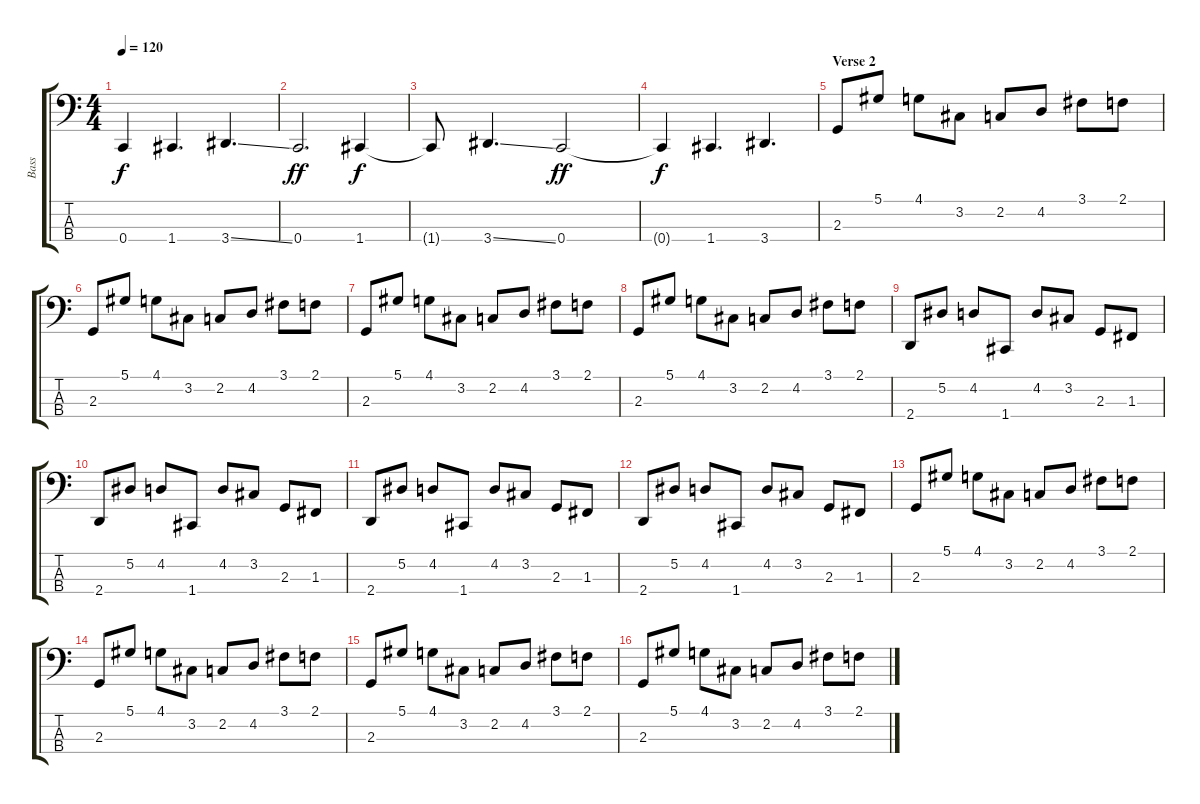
\track ("Bass" "Bass") {instrument electricbassfinger}
\staff {score tabs}
\tuning (Eb2 Bb1 F1 C1) {hide}
\ts (4 4)
\tempo 120
\clef f4
\ks c
0.4{t}.4{dy f} 1.4.4{d} 3.4{ss}.4{d} |
0.4.2{d dy ff} 1.4.4{dy f} |
1.4{t}.8 3.4{ss}.4{d} 0.4.2{dy ff} |
0.4{t}.4{dy f} 1.4.4{d} 3.4.4{d} |
\section ("" "Verse 2")
2.3.8 5.1.8 4.1.8 3.2.8 2.2.8 4.2.8 3.1.8 2.1.8 |
2.3.8 5.1.8 4.1.8 3.2.8 2.2.8 4.2.8 3.1.8 2.1.8 |
2.3.8 5.1.8 4.1.8 3.2.8 2.2.8 4.2.8 3.1.8 2.1.8 |
2.3.8 5.1.8 4.1.8 3.2.8 2.2.8 4.2.8 3.1.8 2.1.8 |
2.4.8 5.2.8 4.2.8 1.4.8 4.2.8 3.2.8 2.3.8 1.3.8 |
2.4.8 5.2.8 4.2.8 1.4.8 4.2.8 3.2.8 2.3.8 1.3.8 |
2.4.8 5.2.8 4.2.8 1.4.8 4.2.8 3.2.8 2.3.8 1.3.8 |
2.4.8 5.2.8 4.2.8 1.4.8 4.2.8 3.2.8 2.3.8 1.3.8 |
2.3.8 5.1.8 4.1.8 3.2.8 2.2.8 4.2.8 3.1.8 2.1.8 |
2.3.8 5.1.8 4.1.8 3.2.8 2.2.8 4.2.8 3.1.8 2.1.8 |
2.3.8 5.1.8 4.1.8 3.2.8 2.2.8 4.2.8 3.1.8 2.1.8 |
2.3.8 5.1.8 4.1.8 3.2.8 2.2.8 4.2.8 3.1.8 2.1.8
